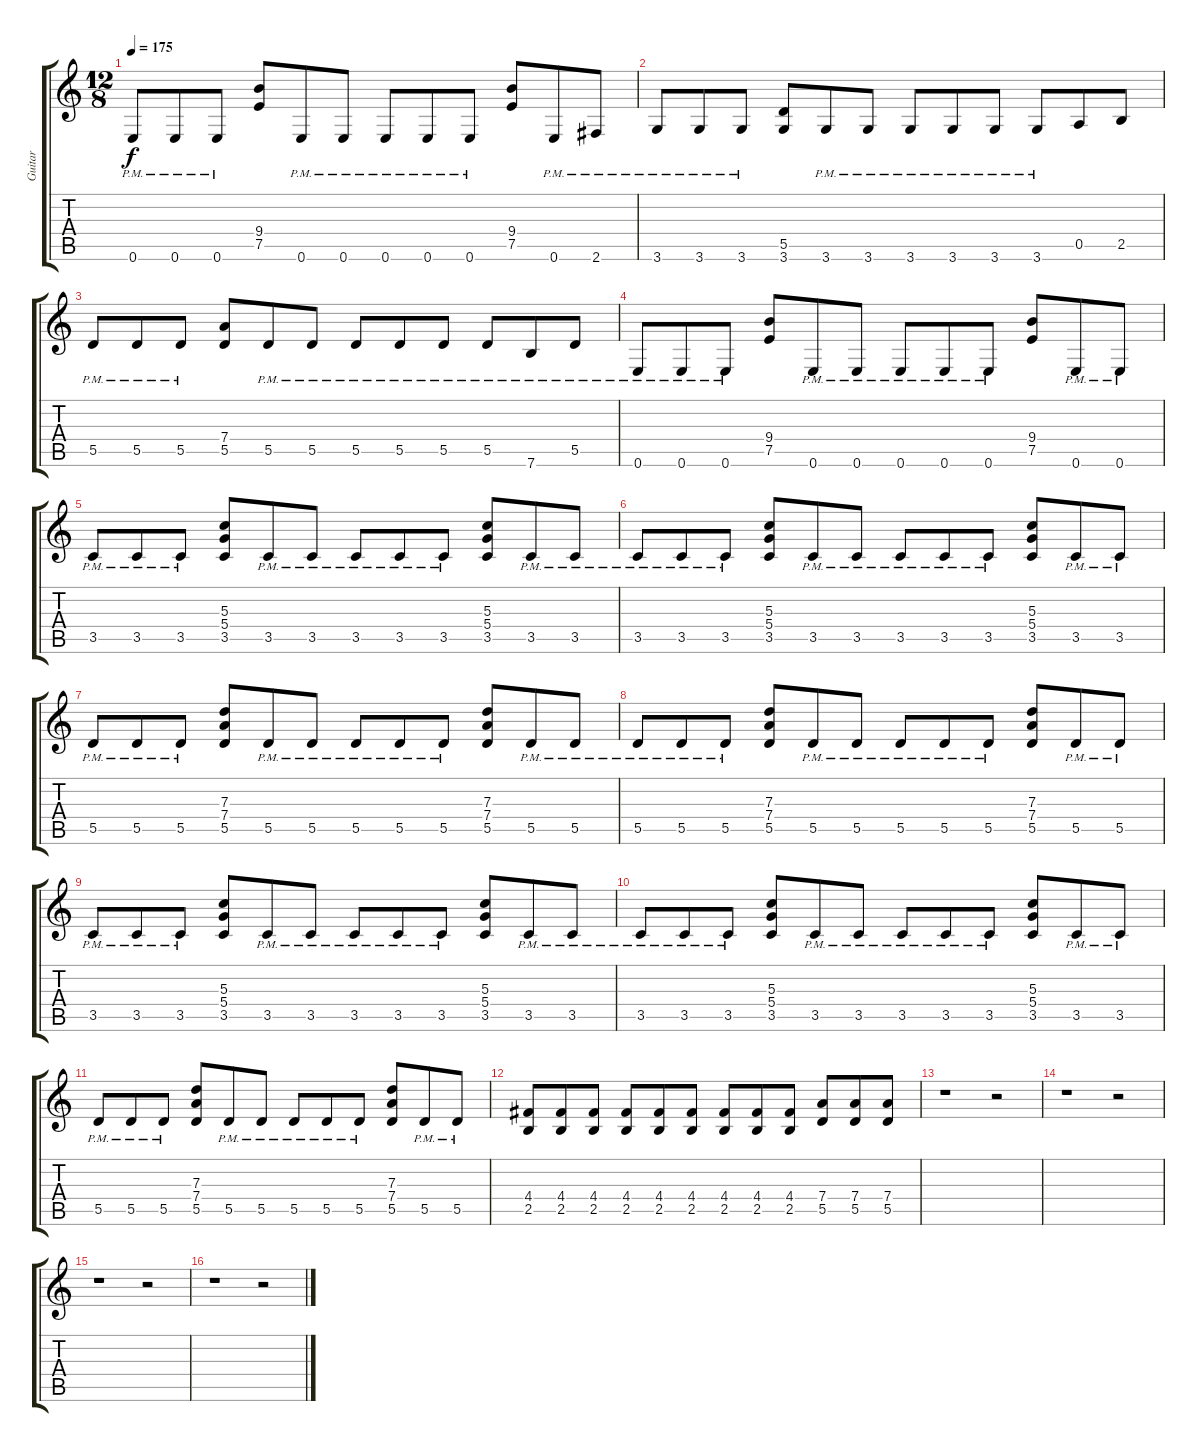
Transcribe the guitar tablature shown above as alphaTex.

\track ("Guitar" "Guitar") {instrument overdrivenguitar}
\staff {score tabs}
\tuning (E4 B3 G3 D3 A2 E2) {hide}
\ts (12 8)
\tempo 175
\clef g2
\ks c
0.6{pm}.8{dy f} 0.6{pm}.8 0.6{pm}.8 (9.4 7.5).8 0.6{pm}.8 0.6{pm}.8 0.6{pm}.8 0.6{pm}.8 0.6{pm}.8 (9.4 7.5).8 0.6{pm}.8 2.6{pm}.8 |
3.6{pm}.8 3.6{pm}.8 3.6{pm}.8 (5.5 3.6).8 3.6{pm}.8 3.6{pm}.8 3.6{pm}.8 3.6{pm}.8 3.6{pm}.8 3.6{pm}.8 0.5.8 2.5.8 |
5.5{pm}.8 5.5{pm}.8 5.5{pm}.8 (7.4 5.5).8 5.5{pm}.8 5.5{pm}.8 5.5{pm}.8 5.5{pm}.8 5.5{pm}.8 5.5{pm}.8 7.6{pm}.8 5.5{pm}.8 |
0.6{pm}.8 0.6{pm}.8 0.6{pm}.8 (9.4 7.5).8 0.6{pm}.8 0.6{pm}.8 0.6{pm}.8 0.6{pm}.8 0.6{pm}.8 (9.4 7.5).8 0.6{pm}.8 0.6{pm}.8 |
3.5{pm}.8 3.5{pm}.8 3.5{pm}.8 (5.3 5.4 3.5).8 3.5{pm}.8 3.5{pm}.8 3.5{pm}.8 3.5{pm}.8 3.5{pm}.8 (5.3 5.4 3.5).8 3.5{pm}.8 3.5{pm}.8 |
3.5{pm}.8 3.5{pm}.8 3.5{pm}.8 (5.3 5.4 3.5).8 3.5{pm}.8 3.5{pm}.8 3.5{pm}.8 3.5{pm}.8 3.5{pm}.8 (5.3 5.4 3.5).8 3.5{pm}.8 3.5{pm}.8 |
5.5{pm}.8 5.5{pm}.8 5.5{pm}.8 (7.3 7.4 5.5).8 5.5{pm}.8 5.5{pm}.8 5.5{pm}.8 5.5{pm}.8 5.5{pm}.8 (7.3 7.4 5.5).8 5.5{pm}.8 5.5{pm}.8 |
5.5{pm}.8 5.5{pm}.8 5.5{pm}.8 (7.3 7.4 5.5).8 5.5{pm}.8 5.5{pm}.8 5.5{pm}.8 5.5{pm}.8 5.5{pm}.8 (7.3 7.4 5.5).8 5.5{pm}.8 5.5{pm}.8 |
3.5{pm}.8 3.5{pm}.8 3.5{pm}.8 (5.3 5.4 3.5).8 3.5{pm}.8 3.5{pm}.8 3.5{pm}.8 3.5{pm}.8 3.5{pm}.8 (5.3 5.4 3.5).8 3.5{pm}.8 3.5{pm}.8 |
3.5{pm}.8 3.5{pm}.8 3.5{pm}.8 (5.3 5.4 3.5).8 3.5{pm}.8 3.5{pm}.8 3.5{pm}.8 3.5{pm}.8 3.5{pm}.8 (5.3 5.4 3.5).8 3.5{pm}.8 3.5{pm}.8 |
5.5{pm}.8 5.5{pm}.8 5.5{pm}.8 (7.3 7.4 5.5).8 5.5{pm}.8 5.5{pm}.8 5.5{pm}.8 5.5{pm}.8 5.5{pm}.8 (7.3 7.4 5.5).8 5.5{pm}.8 5.5{pm}.8 |
(4.4 2.5).8 (4.4 2.5).8 (4.4 2.5).8 (4.4 2.5).8 (4.4 2.5).8 (4.4 2.5).8 (4.4 2.5).8 (4.4 2.5).8 (4.4 2.5).8 (7.4 5.5).8 (7.4 5.5).8 (7.4 5.5).8 |
r.1 r.2 |
r.1 r.2 |
r.1 r.2 |
r.1 r.2
